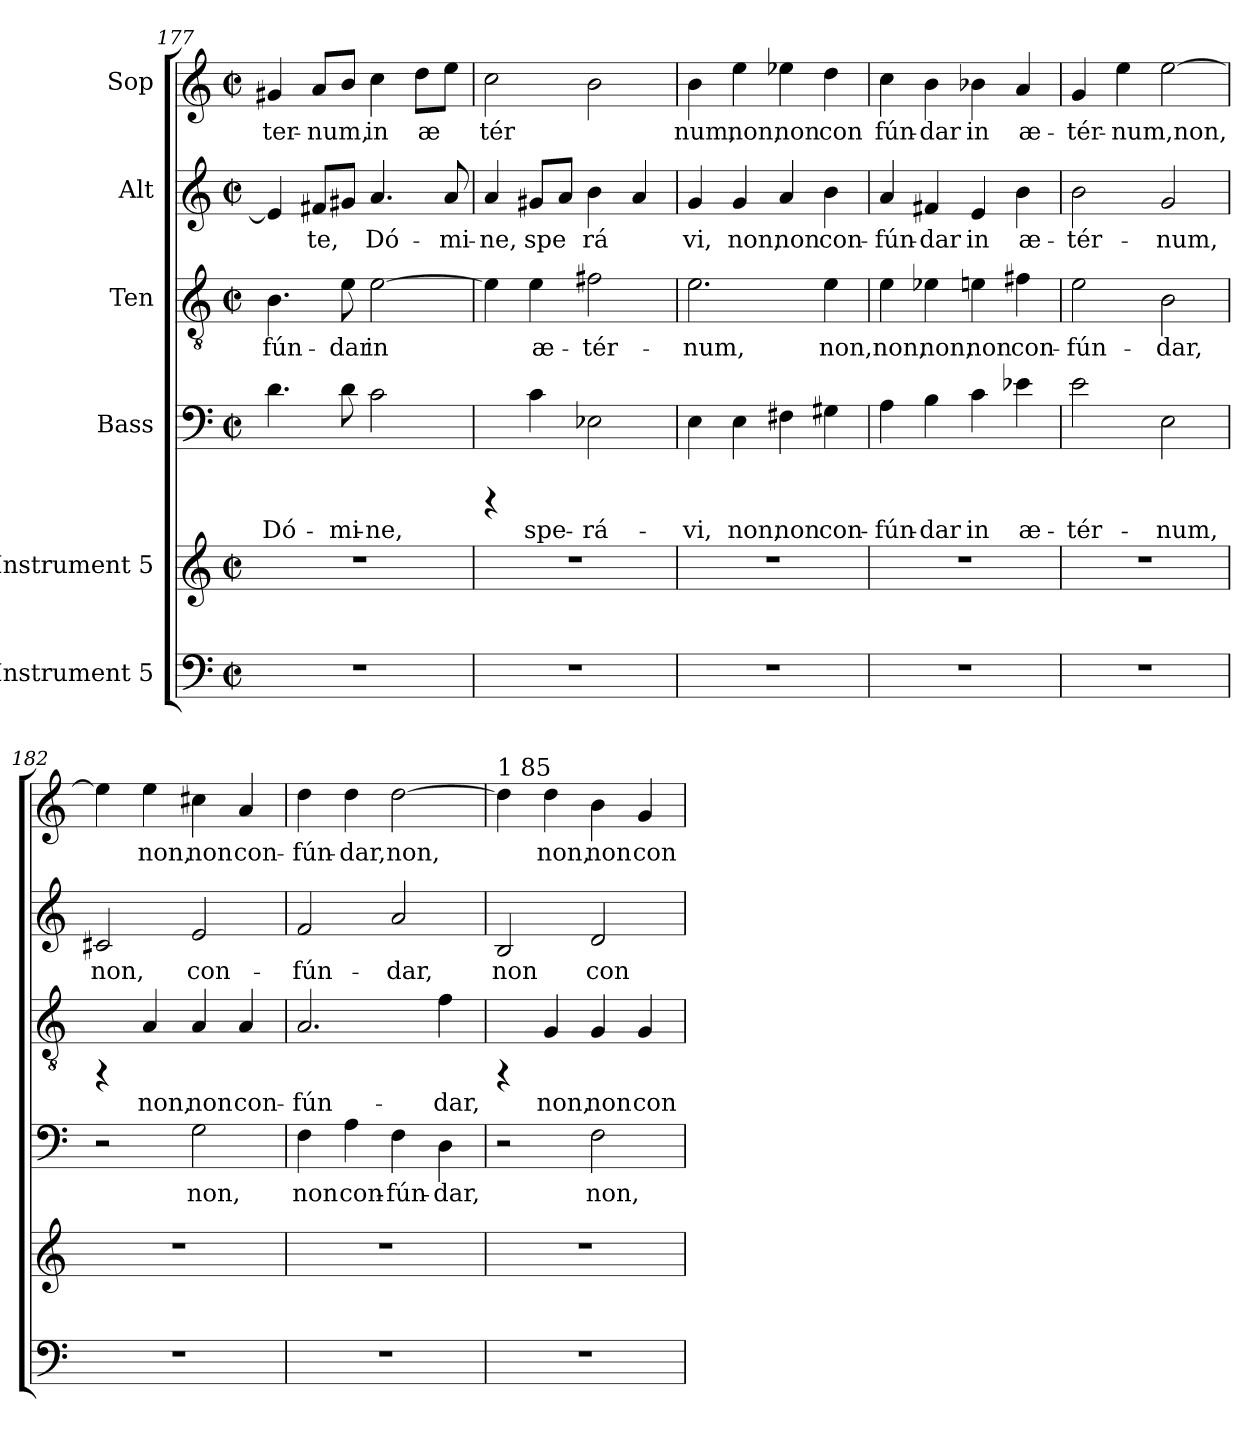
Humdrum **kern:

**kern	**kern	**kern	**text	**kern	**text	**kern	**text	**kern	**text
*part6	*part5	*part4	*part4	*part3	*part3	*part2	*part2	*part1	*part1
*staff6	*staff5	*staff4	*staff4	*staff3	*staff3	*staff2	*staff2	*staff1	*staff1
*I"Instrument 5	*I"Instrument 5	*I"Bass	*	*I"Ten	*	*I"Alt	*	*I"Sop	*
*clefF4	*clefG2	*clefF4	*	*clefGv2	*	*clefG2	*	*clefG2	*
*k[]	*k[]	*k[]	*	*k[]	*	*k[]	*	*k[]	*
*C:	*C:	*C:	*	*C:	*	*C:	*	*C:	*
*M2/2	*M2/2	*M2/2	*	*M2/2	*	*M2/2	*	*M2/2	*
*met(c|)	*met(c|)	*met(c|)	*	*met(c|)	*	*met(c|)	*	*met(c|)	*
=177	=177	=177	=177	=177	=177	=177	=177	=177	=177
!	!	!	!LO:LY:b:cj	!	!LO:LY:b:cj	!	!LO:LY:b:cj	!	!LO:LY:b:cj
1r	1r	4.d\	Dó-	4.B\	-fún-	4e/]	.	4g#X/	-ter-
!	!	!	!	!	!	!	!LO:LY:b:cj	!	!LO:LY:b:cj
.	.	.	.	.	.	8f#X/L	te,	8a/L	-num,
!	!	!	!LO:LY:b:cj	!	!LO:LY:b:cj	!	!LO:LY:b:cj	!	!LO:LY:b:cj
.	.	8d\	-mi-	8e\	-dar	8g#X/J	.	8b/J	.
!	!	!	!LO:LY:b:cj	!	!LO:LY:b:cj	!	!LO:LY:b:cj	!	!LO:LY:b:cj
.	.	2c\	-ne,	[>2e\	in	4.a/	Dó-	4cc\	in
!	!	!	!	!	!	!	!	!	!LO:LY:b:cj
.	.	.	.	.	.	.	.	8dd\L	æ-
!	!	!	!	!	!	!	!LO:LY:b:cj	!	!LO:LY:b:cj
.	.	.	.	.	.	8a/	-mi-	8ee\J	--
=178	=178	=178	=178	=178	=178	=178	=178	=178	=178
!	!	!	!	!	!LO:LY:b:cj	!	!LO:LY:b:cj	!	!LO:LY:b:cj
1r	1r	4rCCC	.	4e\]	.	4a/	-ne,	2cc\	-tér-
!	!	!	!LO:LY:b:cj	!	!LO:LY:b:cj	!	!LO:LY:b:cj	!	!
.	.	4c\	spe-	4e\	æ-	8g#X/L	spe-	.	.
!	!	!	!	!	!	!	!LO:LY:b:cj	!	!
.	.	.	.	.	.	8a/J	--	.	.
!	!	!	!LO:LY:b:cj	!	!LO:LY:b:cj	!	!LO:LY:b:cj	!	!LO:LY:b:cj
.	.	2E-X\	-rá-	2f#X\	-tér-	4b\	-rá-	2b\	--
!	!	!	!	!	!	!	!LO:LY:b:cj	!	!
.	.	.	.	.	.	4a/	--	.	.
!!LO:PB:g=z
=179	=179	=179	=179	=179	=179	=179	=179	=179	=179
!	!	!	!LO:LY:b:cj	!	!LO:LY:b:cj	!	!LO:LY:b:cj	!	!LO:LY:b:cj
1r	1r	4E\	-vi,	2.e\	-num,	4g/	-vi,	4b\	-num,
!	!	!	!LO:LY:b:cj	!	!	!	!LO:LY:b:cj	!	!LO:LY:b:cj
.	.	4E\	non,	.	.	4g/	non,	4ee\	non,
!	!	!	!LO:LY:b:cj	!	!	!	!LO:LY:b:cj	!	!LO:LY:b:cj
.	.	4F#X\	non	.	.	4a/	non	4ee-X\	non
!	!	!	!LO:LY:b:cj	!	!LO:LY:b:cj	!	!LO:LY:b:cj	!	!LO:LY:b:cj
.	.	4G#X\	con-	4e\	non,	4b\	con-	4dd\	con
=180	=180	=180	=180	=180	=180	=180	=180	=180	=180
!	!	!	!LO:LY:b:cj	!	!LO:LY:b:cj	!	!LO:LY:b:cj	!	!LO:LY:b:cj
1r	1r	4A\	-fún-	4e\	non,	4a/	-fún-	4cc\	fún-
!	!	!	!LO:LY:b:cj	!	!LO:LY:b:cj	!	!LO:LY:b:cj	!	!LO:LY:b:cj
.	.	4B\	-dar	4e-X\	non,	4f#X/	-dar	4b\	-dar
!	!	!	!LO:LY:b:cj	!	!LO:LY:b:cj	!	!LO:LY:b:cj	!	!LO:LY:b:cj
.	.	4c\	in	4en\	non	4e/	in	4b-X\	in
!	!	!	!LO:LY:b:cj	!	!LO:LY:b:cj	!	!LO:LY:b:cj	!	!LO:LY:b:cj
.	.	4e-X\	æ-	4f#X\	con-	4b\	æ-	4a/	æ-
=181	=181	=181	=181	=181	=181	=181	=181	=181	=181
!	!	!	!LO:LY:b:cj	!	!LO:LY:b:cj	!	!LO:LY:b:cj	!	!LO:LY:b:cj
1r	1r	2e\	-tér-	2e\	-fún-	2b\	-tér-	4g/	-tér-
!	!	!	!	!	!	!	!	!	!LO:LY:b:cj
.	.	.	.	.	.	.	.	4ee\	-num,non,
!	!	!	!LO:LY:b:cj	!	!LO:LY:b:cj	!	!LO:LY:b:cj	!	!LO:LY:b:cj
.	.	2E\	-num,	2B\	-dar,	2g/	-num,	[>2ee\	.
=182	=182	=182	=182	=182	=182	=182	=182	=182	=182
!	!	!	!	!	!	!	!LO:LY:b:cj	!	!LO:LY:b:cj
1r	1r	2r	.	4rFF	.	2c#X/	non,	4ee\]	.
!	!	!	!	!	!LO:LY:b:cj	!	!	!	!LO:LY:b:cj
.	.	.	.	4A/	non,	.	.	4ee\	non,
!	!	!	!LO:LY:b:cj	!	!LO:LY:b:cj	!	!LO:LY:b:cj	!	!LO:LY:b:cj
.	.	2G\	non,	4A/	non	2e/	con-	4cc#X\	non
!	!	!	!	!	!LO:LY:b:cj	!	!	!	!LO:LY:b:cj
.	.	.	.	4A/	con-	.	.	4a/	con-
=183	=183	=183	=183	=183	=183	=183	=183	=183	=183
!	!	!	!LO:LY:b:cj	!	!LO:LY:b:cj	!	!LO:LY:b:cj	!	!LO:LY:b:cj
1r	1r	4F\	non	2.A/	-fún-	2f/	-fún-	4dd\	-fún-
!	!	!	!LO:LY:b:cj	!	!	!	!	!	!LO:LY:b:cj
.	.	4A\	con-	.	.	.	.	4dd\	-dar,
!	!	!	!LO:LY:b:cj	!	!	!	!LO:LY:b:cj	!	!LO:LY:b:cj
.	.	4F\	-fún-	.	.	2a/	-dar,	[<2dd\	non,
!	!	!	!LO:LY:b:cj	!	!LO:LY:b:cj	!	!	!	!
.	.	4D\	-dar,	4f\	-dar,	.	.	.	.
!!LO:PB:g=z
=184	=184	=184	=184	=184	=184	=184	=184	=184	=184
!	!	!	!	!	!	!	!	!LO:TX:a:t=1 85	!
!	!	!	!	!	!	!	!LO:LY:b:cj	!	!LO:LY:b:cj
1r	1r	2r	.	4rFF	.	2B/	non	4dd\]	.
!	!	!	!	!	!LO:LY:b:cj	!	!	!	!LO:LY:b:cj
.	.	.	.	4G/	non,	.	.	4dd\	non,
!	!	!	!LO:LY:b:cj	!	!LO:LY:b:cj	!	!LO:LY:b:cj	!	!LO:LY:b:cj
.	.	2F\	non,	4G/	non	2d/	con-	4b\	non
!	!	!	!	!	!LO:LY:b:cj	!	!	!	!LO:LY:b:cj
.	.	.	.	4G/	con-	.	.	4g/	con-
=	=	=	=	=	=	=	=	=	=
*-	*-	*-	*-	*-	*-	*-	*-	*-	*-
